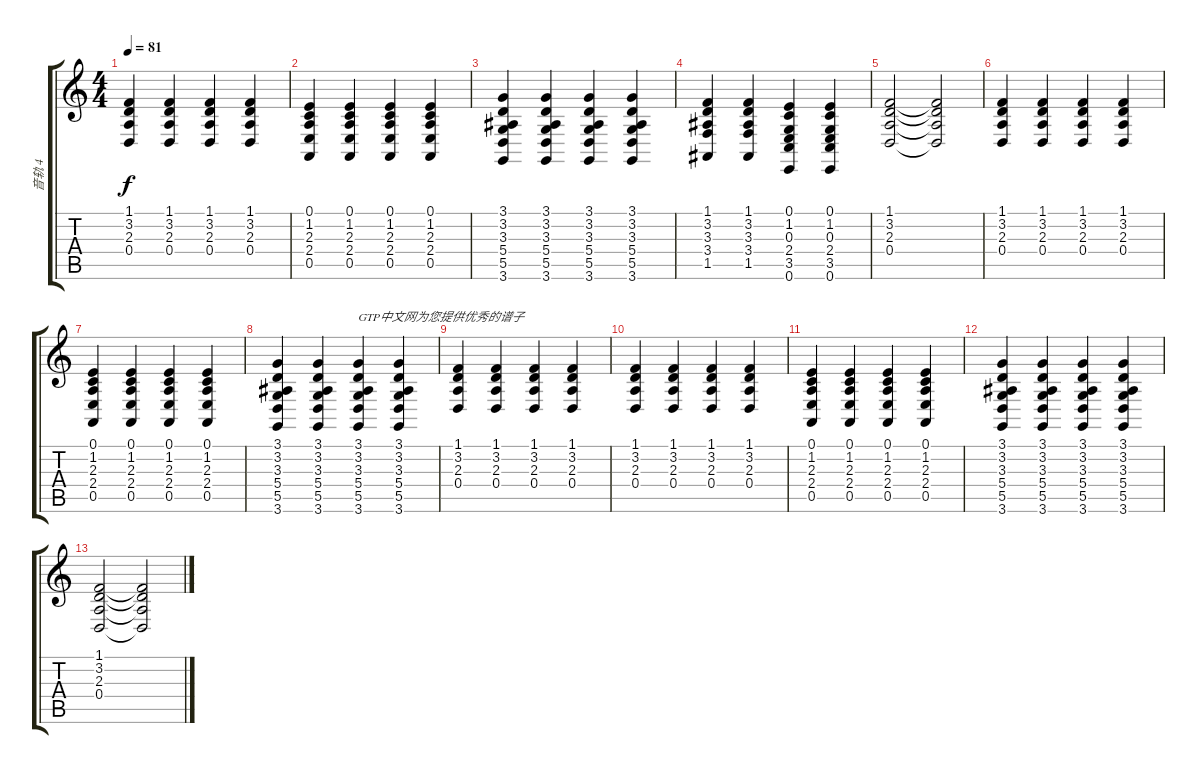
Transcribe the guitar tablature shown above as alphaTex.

\track ("音轨 4" "音轨 4") {instrument honkytonkpiano}
\staff {score tabs}
\tuning (E4 B3 G3 D3 A2 E2) {hide}
\ts (4 4)
\tempo 81
\clef g2
\ks c
(1.1 3.2 2.3 0.4).4{dy f} (1.1 3.2 2.3 0.4).4 (1.1 3.2 2.3 0.4).4 (1.1 3.2 2.3 0.4).4 |
(0.1 1.2 2.3 2.4 0.5).4 (0.1 1.2 2.3 2.4 0.5).4 (0.1 1.2 2.3 2.4 0.5).4 (0.1 1.2 2.3 2.4 0.5).4 |
(3.1 3.2 3.3 5.4 5.5 3.6).4 (3.1 3.2 3.3 5.4 5.5 3.6).4 (3.1 3.2 3.3 5.4 5.5 3.6).4 (3.1 3.2 3.3 5.4 5.5 3.6).4 |
(1.1 3.2 3.3 3.4 1.5).4 (1.1 3.2 3.3 3.4 1.5).4 (0.1 1.2 0.3 2.4 3.5 0.6).4 (0.1 1.2 0.3 2.4 3.5 0.6).4 |
(1.1 3.2 2.3 0.4).2 (1.1{t} 3.2{t} 2.3{t} 0.4{t}).2 |
(1.1 3.2 2.3 0.4).4 (1.1 3.2 2.3 0.4).4 (1.1 3.2 2.3 0.4).4 (1.1 3.2 2.3 0.4).4 |
(0.1 1.2 2.3 2.4 0.5).4 (0.1 1.2 2.3 2.4 0.5).4 (0.1 1.2 2.3 2.4 0.5).4 (0.1 1.2 2.3 2.4 0.5).4 |
(3.1 3.2 3.3 5.4 5.5 3.6).4 (3.1 3.2 3.3 5.4 5.5 3.6).4 (3.1 3.2 3.3 5.4 5.5 3.6).4{txt "GTP中文网为您提供优秀的谱子"} (3.1 3.2 3.3 5.4 5.5 3.6).4 |
(1.1 3.2 2.3 0.4).4 (1.1 3.2 2.3 0.4).4 (1.1 3.2 2.3 0.4).4 (1.1 3.2 2.3 0.4).4 |
(1.1 3.2 2.3 0.4).4 (1.1 3.2 2.3 0.4).4 (1.1 3.2 2.3 0.4).4 (1.1 3.2 2.3 0.4).4 |
(0.1 1.2 2.3 2.4 0.5).4 (0.1 1.2 2.3 2.4 0.5).4 (0.1 1.2 2.3 2.4 0.5).4 (0.1 1.2 2.3 2.4 0.5).4 |
(3.1 3.2 3.3 5.4 5.5 3.6).4 (3.1 3.2 3.3 5.4 5.5 3.6).4 (3.1 3.2 3.3 5.4 5.5 3.6).4 (3.1 3.2 3.3 5.4 5.5 3.6).4 |
(1.1 3.2 2.3 0.4).2 (1.1{t} 3.2{t} 2.3{t} 0.4{t}).2
